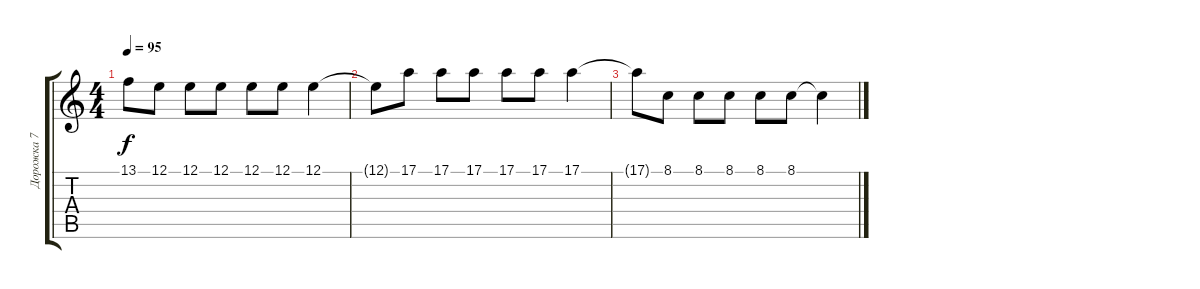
\track ("Дорожка 7" "Дорожка 7") {instrument acousticgrandpiano}
\staff {score tabs}
\tuning (E4 B3 G3 D3 A2 E2) {hide}
\ts (4 4)
\tempo 95
\clef g2
\ks c
13.1{t}.8{dy f} 12.1.8 12.1.8 12.1.8 12.1.8 12.1.8 12.1.4 |
12.1{t}.8 17.1.8 17.1.8 17.1.8 17.1.8 17.1.8 17.1.4 |
17.1{t}.8 8.1.8 8.1.8 8.1.8 8.1.8 8.1.8 8.1{t}.4
